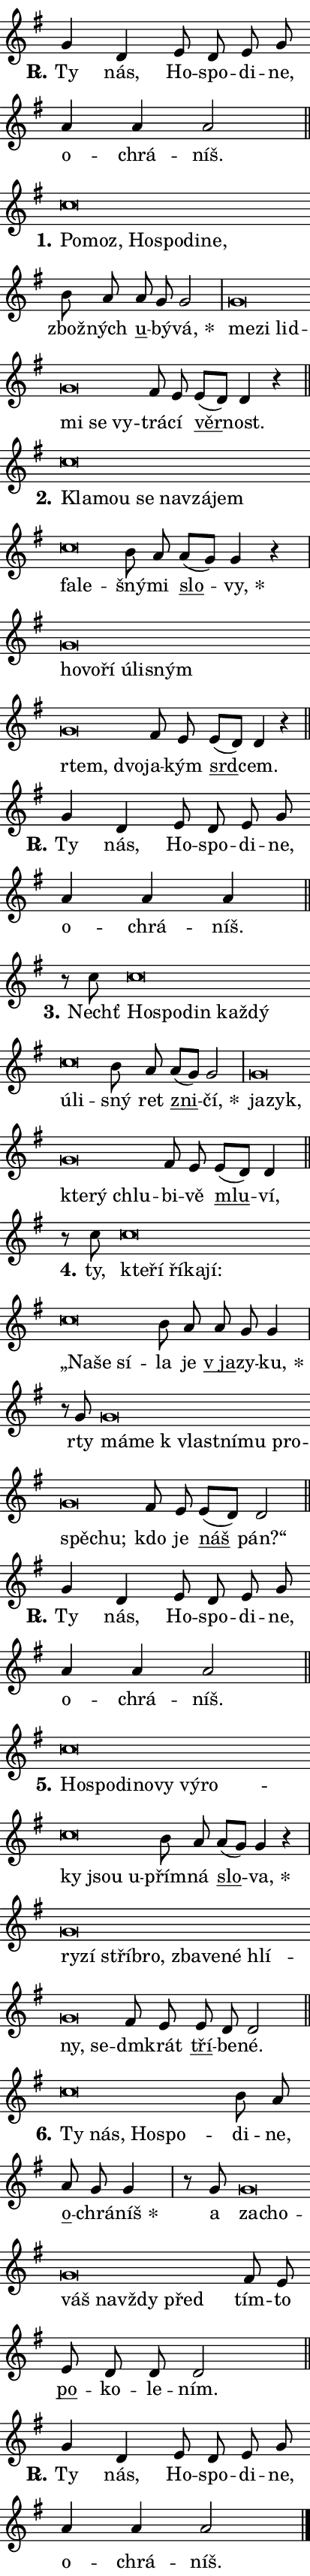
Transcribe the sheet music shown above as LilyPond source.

\version "2.22.1"
\header { tagline = "" }
\paper {
  indent = 0\cm
  top-margin = 0\cm
  right-margin = 0\cm
  bottom-margin = 0\cm
  left-margin = 0\cm
  paper-width = 7\cm
  page-breaking = #ly:one-page-breaking
  system-system-spacing.basic-distance = #11
  score-system-spacing.basic-distance = #11
  ragged-last = ##f
}


%% Author: Thomas Morley
%% https://lists.gnu.org/archive/html/lilypond-user/2020-05/msg00002.html
#(define (line-position grob)
"Returns position of @var[grob} in current system:
   @code{'start}, if at first time-step
   @code{'end}, if at last time-step
   @code{'middle} otherwise
"
  (let* ((col (ly:item-get-column grob))
         (ln (ly:grob-object col 'left-neighbor))
         (rn (ly:grob-object col 'right-neighbor))
         (col-to-check-left (if (ly:grob? ln) ln col))
         (col-to-check-right (if (ly:grob? rn) rn col))
         (break-dir-left
           (and
             (ly:grob-property col-to-check-left 'non-musical #f)
             (ly:item-break-dir col-to-check-left)))
         (break-dir-right
           (and
             (ly:grob-property col-to-check-right 'non-musical #f)
             (ly:item-break-dir col-to-check-right))))
        (cond ((eqv? 1 break-dir-left) 'start)
              ((eqv? -1 break-dir-right) 'end)
              (else 'middle))))

#(define (tranparent-at-line-position vctor)
  (lambda (grob)
  "Relying on @code{line-position} select the relevant enry from @var{vctor}.
Used to determine transparency,"
    (case (line-position grob)
      ((end) (not (vector-ref vctor 0)))
      ((middle) (not (vector-ref vctor 1)))
      ((start) (not (vector-ref vctor 2))))))

noteHeadBreakVisibility =
#(define-music-function (break-visibility)(vector?)
"Makes @code{NoteHead}s transparent relying on @var{break-visibility}"
#{
  \override NoteHead.transparent =
    #(tranparent-at-line-position break-visibility)
#})

#(define delete-ledgers-for-transparent-note-heads
  (lambda (grob)
    "Reads whether a @code{NoteHead} is transparent.
If so this @code{NoteHead} is removed from @code{'note-heads} from
@var{grob}, which is supposed to be @code{LedgerLineSpanner}.
As a result ledgers are not printed for this @code{NoteHead}"
    (let* ((nhds-array (ly:grob-object grob 'note-heads))
           (nhds-list
             (if (ly:grob-array? nhds-array)
                 (ly:grob-array->list nhds-array)
                 '()))
           ;; Relies on the transparent-property being done before
           ;; Staff.LedgerLineSpanner.after-line-breaking is executed.
           ;; This is fragile ...
           (to-keep
             (remove
               (lambda (nhd)
                 (ly:grob-property nhd 'transparent #f))
               nhds-list)))
      ;; TODO find a better method to iterate over grob-arrays, similiar
      ;; to filter/remove etc for lists
      ;; For now rebuilt from scratch
      (set! (ly:grob-object grob 'note-heads)  '())
      (for-each
        (lambda (nhd)
          (ly:pointer-group-interface::add-grob grob 'note-heads nhd))
        to-keep))))

hideNotes = {
  \noteHeadBreakVisibility #begin-of-line-visible
}
unHideNotes = {
  \noteHeadBreakVisibility #all-visible
}

% work-around for resetting accidentals
% https://lilypond.org/doc/v2.23/Documentation/notation/displaying-rhythms#unmetered-music
cadenzaMeasure = {
  \cadenzaOff
  \partial 1024 s1024
  \cadenzaOn
}

#(define-markup-command (accent layout props text) (markup?)
  "Underline accented syllable"
  (interpret-markup layout props
    #{\markup \override #'(offset . 4.3) \underline { #text }#}))

responsum = \markup \concat {
  "R" \hspace #-1.05 \path #0.1 #'((moveto 0 0.07) (lineto 0.9 0.8)) \hspace #0.05 "."
}

\layout {
    \context {
        \Staff
        \remove "Time_signature_engraver"
        \override LedgerLineSpanner.after-line-breaking = #delete-ledgers-for-transparent-note-heads
    }
    \context {
        \Voice {
            \override NoteHead.output-attributes = #'((class . "notehead"))
            \override Hairpin.height = #0.55
        }
    }
    \context {
        \Lyrics {
            \override StanzaNumber.output-attributes = #'((class . "stanzanumber"))
            \override LyricSpace.minimum-distance = #0.9
            \override LyricText.font-name = #"TeX Gyre Schola"
            \override LyricText.font-size = 1
            \override StanzaNumber.font-name = #"TeX Gyre Schola Bold"
            \override StanzaNumber.font-size = 1
        }
    }
}

% magnetic-lyrics.ily
%
%   written by
%     Jean Abou Samra <jean@abou-samra.fr>
%     Werner Lemberg <wl@gnu.org>
%
%   adapted by
%     Jiri Hon <jiri.hon@gmail.com>
%
% Version 2022-Apr-15

% https://www.mail-archive.com/lilypond-user@gnu.org/msg149350.html

#(define (Left_hyphen_pointer_engraver context)
   "Collect syllable-hyphen-syllable occurrences in lyrics and store
them in properties.  This engraver only looks to the left.  For
example, if the lyrics input is @code{foo -- bar}, it does the
following.

@itemize @bullet
@item
Set the @code{text} property of the @code{LyricHyphen} grob between
@q{foo} and @q{bar} to @code{foo}.

@item
Set the @code{left-hyphen} property of the @code{LyricText} grob with
text @q{foo} to the @code{LyricHyphen} grob between @q{foo} and
@q{bar}.
@end itemize

Use this auxiliary engraver in combination with the
@code{lyric-@/text::@/apply-@/magnetic-@/offset!} hook."
   (let ((hyphen #f)
         (text #f))
     (make-engraver
      (acknowledgers
       ((lyric-syllable-interface engraver grob source-engraver)
        (set! text grob)))
      (end-acknowledgers
       ((lyric-hyphen-interface engraver grob source-engraver)
        ;(when (not (grob::has-interface grob 'lyric-space-interface))
          (set! hyphen grob)));)
      ((stop-translation-timestep engraver)
       (when (and text hyphen)
         (ly:grob-set-object! text 'left-hyphen hyphen))
       (set! text #f)
       (set! hyphen #f)))))

#(define (lyric-text::apply-magnetic-offset! grob)
   "If the space between two syllables is less than the value in
property @code{LyricText@/.details@/.squash-threshold}, move the right
syllable to the left so that it gets concatenated with the left
syllable.

Use this function as a hook for
@code{LyricText@/.after-@/line-@/breaking} if the
@code{Left_@/hyphen_@/pointer_@/engraver} is active."
   (let ((hyphen (ly:grob-object grob 'left-hyphen #f)))
     (when hyphen
       (let ((left-text (ly:spanner-bound hyphen LEFT)))
         (when (grob::has-interface left-text 'lyric-syllable-interface)
           (let* ((common (ly:grob-common-refpoint grob left-text X))
                  (this-x-ext (ly:grob-extent grob common X))
                  (left-x-ext
                   (begin
                     ;; Trigger magnetism for left-text.
                     (ly:grob-property left-text 'after-line-breaking)
                     (ly:grob-extent left-text common X)))
                  ;; `delta` is the gap width between two syllables.
                  (delta (- (interval-start this-x-ext)
                            (interval-end left-x-ext)))
                  (details (ly:grob-property grob 'details))
                  (threshold (assoc-get 'squash-threshold details 0.2)))
             (when (< delta threshold)
               (let* (;; We have to manipulate the input text so that
                      ;; ligatures crossing syllable boundaries are not
                      ;; disabled.  For languages based on the Latin
                      ;; script this is essentially a beautification.
                      ;; However, for non-Western scripts it can be a
                      ;; necessity.
                      (lt (ly:grob-property left-text 'text))
                      (rt (ly:grob-property grob 'text))
                      (is-space (grob::has-interface hyphen 'lyric-space-interface))
                      (space (if is-space " " ""))
                      (space-markup (grob-interpret-markup grob " "))
                      (space-size (interval-length (ly:stencil-extent space-markup X)))
                      (extra-delta (if is-space space-size 0))
                      ;; Append new syllable.
                      (ltrt-space (if (and (string? lt) (string? rt))
                                (string-append lt space rt)
                                (make-concat-markup (list lt space rt))))
                      ;; Right-align `ltrt` to the right side.
                      (ltrt-space-markup (grob-interpret-markup
                               grob
                               (make-translate-markup
                                (cons (interval-length this-x-ext) 0)
                                (make-right-align-markup ltrt-space)))))
                 (begin
                   ;; Don't print `left-text`.
                   (ly:grob-set-property! left-text 'stencil #f)
                   ;; Set text and stencil (which holds all collected
                   ;; syllables so far) and shift it to the left.
                   (ly:grob-set-property! grob 'text ltrt-space)
                   (ly:grob-set-property! grob 'stencil ltrt-space-markup)
                   (ly:grob-translate-axis! grob (- (- delta extra-delta)) X))))))))))


#(define (lyric-hyphen::displace-bounds-first grob)
   ;; Make very sure this callback isn't triggered too early.
   (let ((left (ly:spanner-bound grob LEFT))
         (right (ly:spanner-bound grob RIGHT)))
     (ly:grob-property left 'after-line-breaking)
     (ly:grob-property right 'after-line-breaking)
     (ly:lyric-hyphen::print grob)))

squashThreshold = #0.4

\layout {
  \context {
    \Lyrics
    \consists #Left_hyphen_pointer_engraver
    \override LyricText.after-line-breaking =
      #lyric-text::apply-magnetic-offset!
    \override LyricHyphen.stencil = #lyric-hyphen::displace-bounds-first
    \override LyricText.details.squash-threshold = \squashThreshold
    \override LyricHyphen.minimum-distance = 0
    \override LyricHyphen.minimum-length = \squashThreshold
  }
}

squash = \override LyricText.details.squash-threshold = 9999
unSquash = \override LyricText.details.squash-threshold = \squashThreshold

left = \override LyricText.self-alignment-X = #LEFT
unLeft = \revert LyricText.self-alignment-X

starOffset = #(lambda (grob) 
                (let ((x_offset (ly:self-alignment-interface::aligned-on-x-parent grob)))
                  (if (= x_offset 0) 0 (+ x_offset 1.2))))

star = #(define-music-function (syllable)(string?)
"Append star separator at the end of a syllable"
#{
  \once \override LyricText.X-offset = #starOffset
  \lyricmode { \markup {
    #syllable
    \override #'((font-name . "TeX Gyre Schola Bold")) \hspace #0.2 \lower #0.65 \larger "*"
  } }
#})

starAccent = #(define-music-function (syllable)(string?)
"Append star separator at the end of a syllable and make accent"
#{
  \once \override LyricText.X-offset = #starOffset
  \lyricmode { \markup {
    \accent #syllable
    \override #'((font-name . "TeX Gyre Schola Bold")) \hspace #0.2 \lower #0.65 \larger "*"
  } }
#})

breath = #(define-music-function (syllable)(string?)
"Append breathing indicator at the end of a syllable"
#{
  \lyricmode { \markup { #syllable "+" } }
#})

optionalBreath = #(define-music-function (syllable)(string?)
"Append optional breathing indicator at the end of a syllable"
#{
  \lyricmode { \markup { #syllable "(+)" } }
#})


\score {
    <<
        \new Voice = "melody" { \cadenzaOn \key g \major \relative { g'4 d e8 d \bar "" e g \bar "" a4 a a2 \cadenzaMeasure \bar "||" \break }
\relative { c''\breve*1/16 \hideNotes \breve*1/16 \bar "" \breve*1/16 \bar "" \breve*1/16 \bar "" \breve*1/16 \breve*1/16 \bar "" \unHideNotes b8 a \bar "" a g g2 \cadenzaMeasure \bar "|" g\breve*1/16 \hideNotes \breve*1/16 \bar "" \breve*1/16 \bar "" \breve*1/16 \bar "" \breve*1/16 \breve*1/16 \bar "" \unHideNotes fis8 e \bar "" e[( d)] d4 r \cadenzaMeasure \bar "||" \break }
\relative { c''\breve*1/16 \hideNotes \breve*1/16 \bar "" \breve*1/16 \bar "" \breve*1/16 \bar "" \breve*1/16 \bar "" \breve*1/16 \bar "" \breve*1/16 \breve*1/16 \bar "" \unHideNotes b8 a \bar "" a[( g)] g4 r \cadenzaMeasure \bar "|" g\breve*1/16 \hideNotes \breve*1/16 \bar "" \breve*1/16 \bar "" \breve*1/16 \bar "" \breve*1/16 \bar "" \breve*1/16 \bar "" \breve*1/16 \breve*1/16 \bar "" \unHideNotes fis8 e \bar "" e[( d)] d4 r \cadenzaMeasure \bar "||" \break }
\relative { g'4 d e8 d \bar "" e g \bar "" a4 a a4 \cadenzaMeasure \bar "||" \break }
\relative { r8 c''8 c\breve*1/16 \hideNotes \breve*1/16 \bar "" \breve*1/16 \bar "" \breve*1/16 \bar "" \breve*1/16 \bar "" \breve*1/16 \breve*1/16 \bar "" \unHideNotes b8 a \bar "" a[( g)] g2 \cadenzaMeasure \bar "|" g\breve*1/16 \hideNotes \breve*1/16 \bar "" \breve*1/16 \bar "" \breve*1/16 \breve*1/16 \bar "" \unHideNotes fis8 e \bar "" e[( d)] d4 \cadenzaMeasure \bar "||" \break }
\relative { r8 c''8 c\breve*1/16 \hideNotes \breve*1/16 \bar "" \breve*1/16 \bar "" \breve*1/16 \bar "" \breve*1/16 \bar "" \breve*1/16 \bar "" \breve*1/16 \breve*1/16 \bar "" \unHideNotes b8 a \bar "" a g g4 \cadenzaMeasure \bar "|" r8 g8 g\breve*1/16 \hideNotes \breve*1/16 \bar "" \breve*1/16 \bar "" \breve*1/16 \bar "" \breve*1/16 \bar "" \breve*1/16 \bar "" \breve*1/16 \breve*1/16 \bar "" \unHideNotes fis8 e \bar "" e[( d)] d2 \cadenzaMeasure \bar "||" \break }
\relative { g'4 d e8 d \bar "" e g \bar "" a4 a a2 \cadenzaMeasure \bar "||" \break }
\relative { c''\breve*1/16 \hideNotes \breve*1/16 \bar "" \breve*1/16 \bar "" \breve*1/16 \bar "" \breve*1/16 \bar "" \breve*1/16 \bar "" \breve*1/16 \bar "" \breve*1/16 \bar "" \breve*1/16 \breve*1/16 \bar "" \unHideNotes b8 a \bar "" a[( g)] g4 r \cadenzaMeasure \bar "|" g\breve*1/16 \hideNotes \breve*1/16 \bar "" \breve*1/16 \bar "" \breve*1/16 \bar "" \breve*1/16 \bar "" \breve*1/16 \bar "" \breve*1/16 \bar "" \breve*1/16 \bar "" \breve*1/16 \breve*1/16 \bar "" \unHideNotes fis8 e \bar "" e d d2 \cadenzaMeasure \bar "||" \break }
\relative { c''\breve*1/16 \hideNotes \breve*1/16 \bar "" \breve*1/16 \breve*1/16 \bar "" \unHideNotes b8 a \bar "" a g g4 \cadenzaMeasure \bar "|" r8 g8 g\breve*1/16 \hideNotes \breve*1/16 \bar "" \breve*1/16 \bar "" \breve*1/16 \bar "" \breve*1/16 \breve*1/16 \bar "" \unHideNotes fis8 e \bar "" e d d d2 \cadenzaMeasure \bar "||" \break }
\relative { g'4 d e8 d \bar "" e g \bar "" a4 a a2 \cadenzaMeasure \bar "||" \break } \bar "|." }
        \new Lyrics \lyricsto "melody" { \lyricmode { \set stanza = \responsum
Ty nás, Ho -- spo -- di -- ne, o -- chrá -- níš.
\set stanza = "1."
\left Po -- \squash moz, Ho -- spo -- di -- ne, \unLeft \unSquash zbož -- ných \markup \accent u -- bý -- \star vá, \left me -- \squash zi lid -- mi se vy -- \unLeft \unSquash trá -- cí \markup \accent věr -- nost.
\set stanza = "2."
\left Kla -- \squash mou se na -- vzá -- jem fa -- le -- \unLeft \unSquash šný -- mi \markup \accent slo -- \star vy, \left ho -- \squash vo -- ří ú -- li -- sným rtem, dvo -- \unLeft \unSquash ja -- kým \markup \accent srd -- cem.
\set stanza = \responsum
Ty nás, Ho -- spo -- di -- ne, o -- chrá -- níš.
\set stanza = "3."
Nechť \left Ho -- \squash spo -- din kaž -- dý ú -- li -- \unLeft \unSquash sný ret \markup \accent zni -- \star čí, \left ja -- \squash zyk, kte -- rý chlu -- \unLeft \unSquash bi -- vě \markup \accent mlu -- ví,
\set stanza = "4."
ty, \left kte -- \squash ří ří -- ka -- jí: „Na -- še sí -- \unLeft \unSquash la je \markup \accent "v ja" -- zy -- \star ku, rty \left má -- \squash me "k vlast" -- ní -- mu pro -- spě -- chu; \unLeft \unSquash kdo je \markup \accent náš pán?“
\set stanza = \responsum
Ty nás, Ho -- spo -- di -- ne, o -- chrá -- níš.
\set stanza = "5."
\left Ho -- \squash spo -- di -- no -- vy vý -- ro -- ky jsou u -- \unLeft \unSquash přím -- ná \markup \accent slo -- \star va, \left ry -- \squash zí stříb -- ro, zba -- ve -- né hlí -- ny, se -- \unLeft \unSquash dm -- krát \markup \accent tří -- be -- né.
\set stanza = "6."
\left Ty \squash nás, Ho -- spo -- \unLeft \unSquash di -- ne, \markup \accent o -- chrá -- \star níš a \left za -- \squash cho -- váš na -- vždy před \unLeft \unSquash tím -- to \markup \accent po -- ko -- le -- ním.
\set stanza = \responsum
Ty nás, Ho -- spo -- di -- ne, o -- chrá -- níš. } }
    >>
    \layout {}
}
